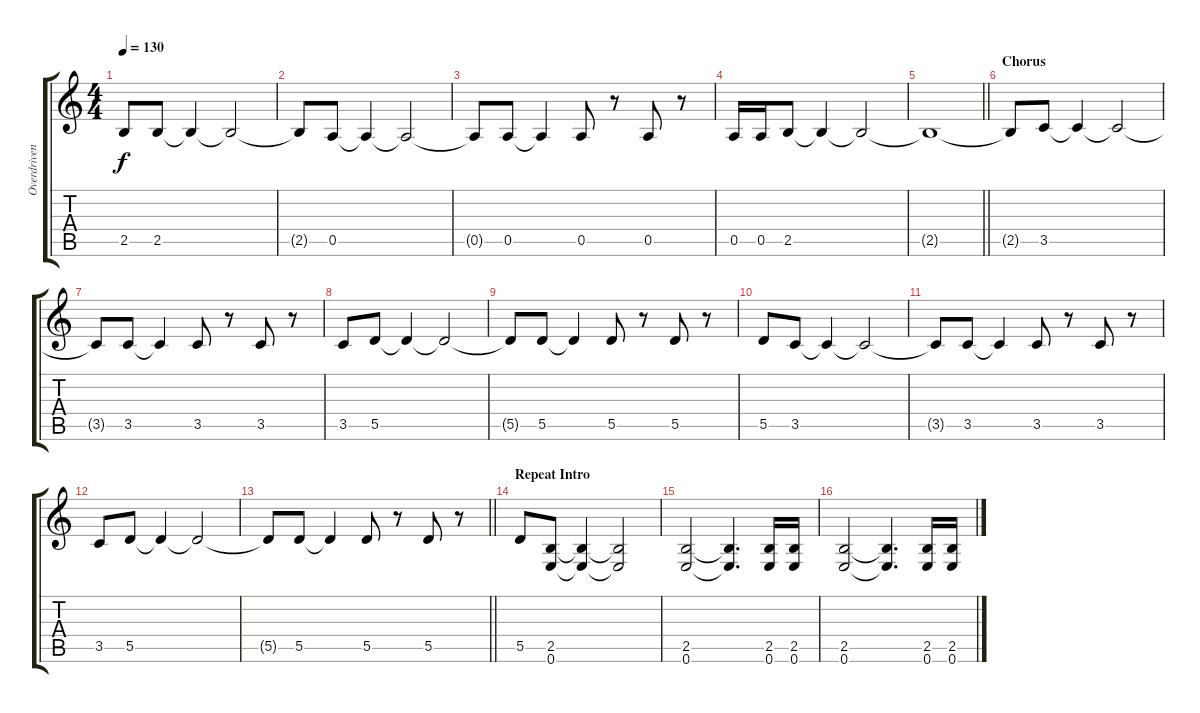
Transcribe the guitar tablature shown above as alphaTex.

\track ("Overdriven Guitar" "Overdriven") {instrument overdrivenguitar}
\staff {score tabs}
\tuning (E4 B3 G3 D3 A2 E2) {hide}
\ts (4 4)
\tempo 130
\clef g2
\ks c
2.5{t}.8{dy f} 2.5.8 2.5{t}.4 2.5{t}.2 |
2.5{t}.8 0.5.8 0.5{t}.4 0.5{t}.2 |
0.5{t}.8 0.5.8 0.5{t}.4 0.5.8 r.8 0.5.8 r.8 |
0.5.16 0.5.16 2.5.8 2.5{t}.4 2.5{t}.2 |
\barLineRight lightlight
2.5{t}.1 |
\section ("" "Chorus")
2.5{t}.8 3.5.8 3.5{t}.4 3.5{t}.2 |
3.5{t}.8 3.5.8 3.5{t}.4 3.5.8 r.8 3.5.8 r.8 |
3.5.8 5.5.8 5.5{t}.4 5.5{t}.2 |
5.5{t}.8 5.5.8 5.5{t}.4 5.5.8 r.8 5.5.8 r.8 |
5.5.8 3.5.8 3.5{t}.4 3.5{t}.2 |
3.5{t}.8 3.5.8 3.5{t}.4 3.5.8 r.8 3.5.8 r.8 |
3.5.8 5.5.8 5.5{t}.4 5.5{t}.2 |
\barLineRight lightlight
5.5{t}.8 5.5.8 5.5{t}.4 5.5.8 r.8 5.5.8 r.8 |
\section ("" "Repeat Intro")
5.5.8 (2.5 0.6).8 (2.5{t} 0.6{t}).4 (2.5{t} 0.6{t}).2 |
(2.5 0.6).2 (2.5{t} 0.6{t}).4{d} (2.5 0.6).16 (2.5 0.6).16 |
(2.5 0.6).2 (2.5{t} 0.6{t}).4{d} (2.5 0.6).16 (2.5 0.6).16
